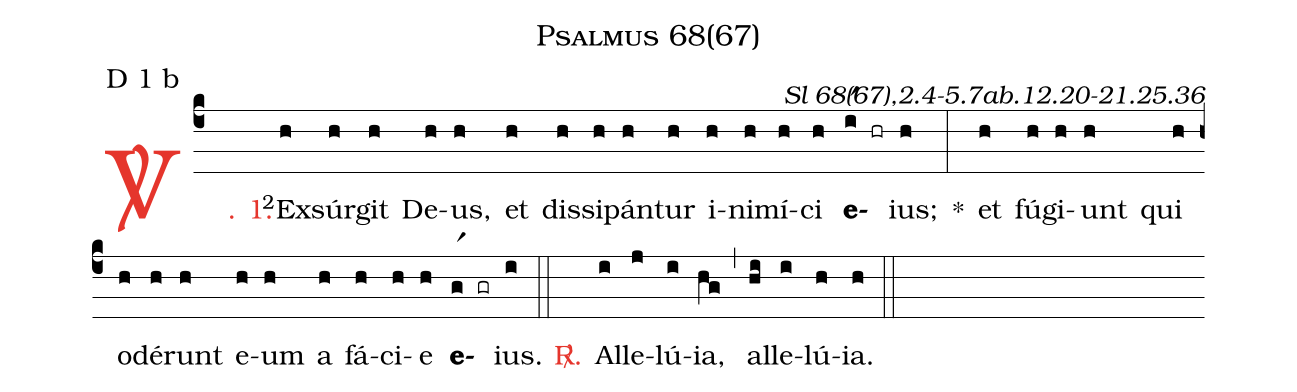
name: Psalmus 68(67);
mode: D 1 b;
commentary: Sl 68(67),2.4-5.7ab.12.20-21.25.36;
%%
(c4)

<c><sp>V/</sp>. 1.</c>() <v>\VSup{2}</v>Ex(h)súr(h)git(h) De(h)us,(h) et(h) dis(h)si(h)pán(h)tur(h) i(h)ni(h)mí(h)ci(h) <b>e</b>(ir1 hr)ius;(h) *(:) et(h) fú(h)gi(h)unt(h) qui(h) o(h)dé(h)runt(h) e(h)um(h) a(h) fá(h)ci(h)e(h) <b>e</b>(gr1 gr)ius.(i)

(::)

<nlba><c><sp>R/</sp>.</c>() Al</nlba>(i)le(j)lú(i)ia,(hg) (,) al(hi)le(i)lú(h)ia.(h)

(::)
